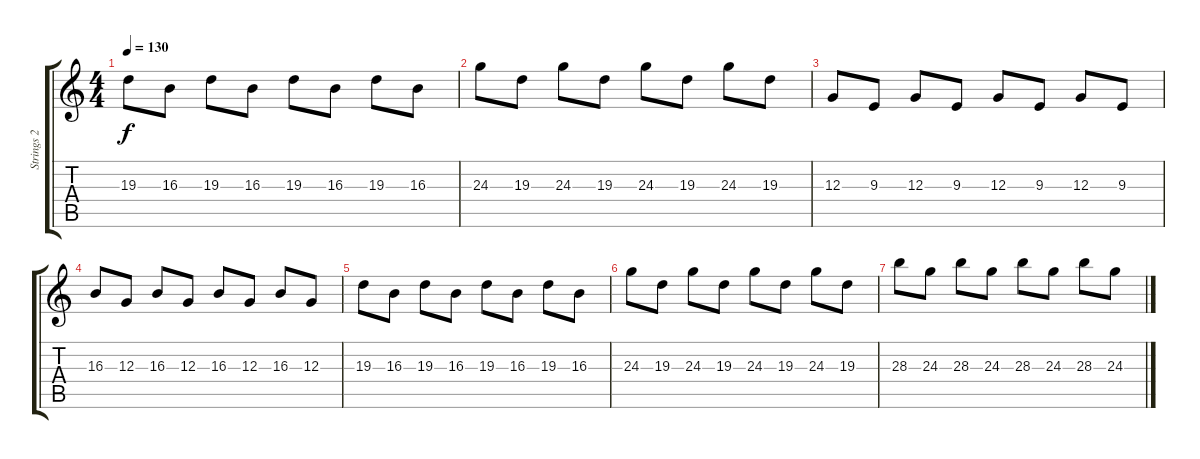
\track ("Strings 2" "Strings 2") {instrument stringensemble1}
\staff {score tabs}
\tuning (E4 B3 G3 D3 A2 E2) {hide}
\ts (4 4)
\tempo 130
\clef g2
\ks c
19.3.8{dy f} 16.3.8 19.3.8 16.3.8 19.3.8 16.3.8 19.3.8 16.3.8 |
24.3.8 19.3.8 24.3.8 19.3.8 24.3.8 19.3.8 24.3.8 19.3.8 |
12.3.8 9.3.8 12.3.8 9.3.8 12.3.8 9.3.8 12.3.8 9.3.8 |
16.3.8 12.3.8 16.3.8 12.3.8 16.3.8 12.3.8 16.3.8 12.3.8 |
19.3.8 16.3.8 19.3.8 16.3.8 19.3.8 16.3.8 19.3.8 16.3.8 |
24.3.8 19.3.8 24.3.8 19.3.8 24.3.8 19.3.8 24.3.8 19.3.8 |
28.3.8 24.3.8 28.3.8 24.3.8 28.3.8 24.3.8 28.3.8 24.3.8
